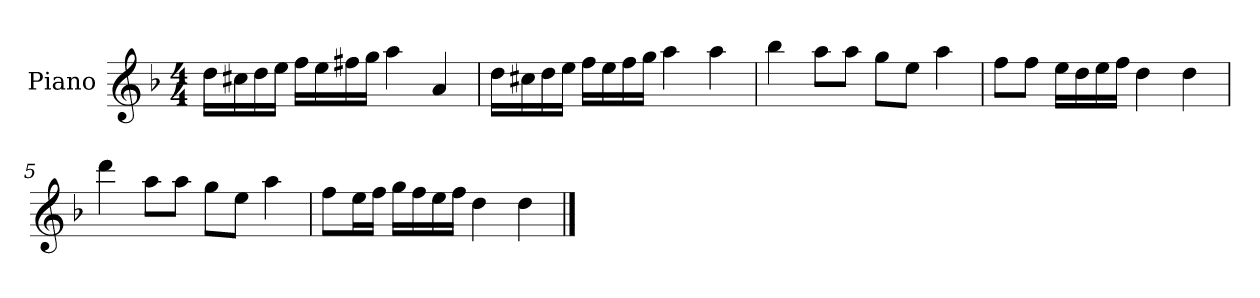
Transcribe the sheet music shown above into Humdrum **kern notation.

**kern
*part1
*staff1
*I"Piano
*I'P-no
*clefG2
*k[b-]
*M4/4
*MM90
=1
16dd\LL
16cc#X\
16dd\
16ee\JJ
16ff\LL
16ee\
16ff#X\
16gg\JJ
4aa\
4a/
=2
16dd\LL
16cc#X\
16dd\
16ee\JJ
16ff\LL
16ee\
16ff\
16gg\JJ
4aa\
4aa\
=3
4bb-\
8aa\L
8aa\J
8gg\L
8ee\J
4aa\
=4
8ff\L
8ff\J
16ee\LL
16dd\
16ee\
16ff\JJ
4dd\
4dd\
!!LO:LB:g=z
=5
4ddd\
8aa\L
8aa\J
8gg\L
8ee\J
4aa\
=6
8ff\L
16ee\L
16ff\JJ
16gg\LL
16ff\
16ee\
16ff\JJ
4dd\
4dd\
==
*-
